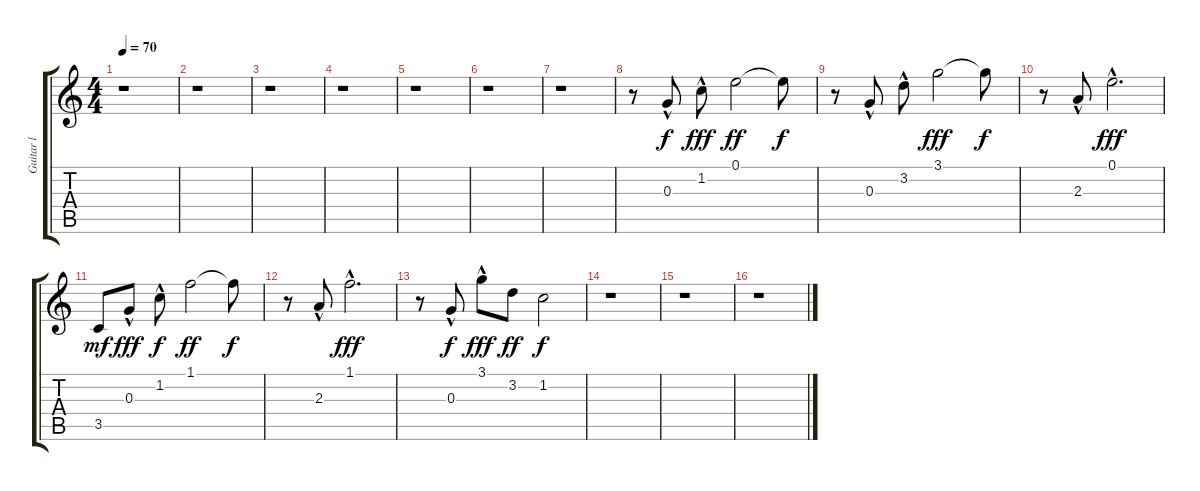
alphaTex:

\track ("Guitar l" "Guitar l") {instrument electricguitarclean}
\staff {score tabs}
\tuning (E4 B3 G3 D3 A2 E2) {hide}
\ts (4 4)
\tempo 70
\clef g2
\ks c
r.1{dy f} |
r.1 |
r.1 |
r.1 |
r.1 |
r.1 |
r.1 |
r.8 0.3{hac}.8 1.2{hac}.8{dy fff} 0.1.2{dy ff} 0.1{t}.8{dy f} |
r.8 0.3{hac}.8 3.2{hac}.8 3.1.2{dy fff} 3.1{t}.8{dy f} |
r.8 2.3{hac}.8 0.1{hac}.2{d dy fff} |
3.5.8{dy mf} 0.3{hac}.8{dy fff} 1.2{hac}.8{dy f} 1.1.2{dy ff} 1.1{t}.8{dy f} |
r.8 2.3{hac}.8 1.1{hac}.2{d dy fff} |
r.8 0.3{hac}.8{dy f} 3.1{hac}.8{dy fff} 3.2.8{dy ff} 1.2.2{dy f} |
r.1 |
r.1 |
r.1
